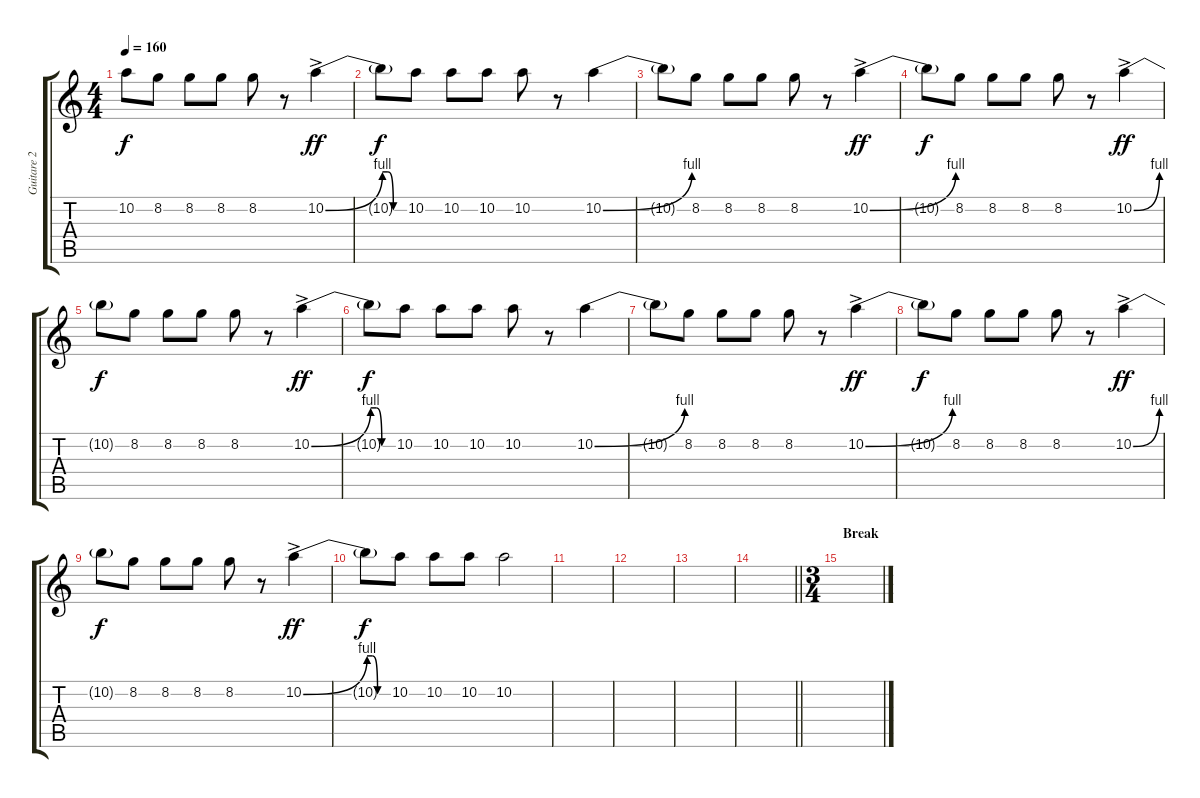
\track ("Guitare 2" "Guitare 2") {instrument distortionguitar}
\staff {score tabs}
\tuning (E4 B3 G3 D3 A2 E2) {hide}
\ts (4 4)
\tempo 160
\clef g2
\ks c
10.2{t}.8{dy f} 8.2.8 8.2.8 8.2.8 8.2.8 r.8 10.2{be (bend 0 0 60 4) ac}.4{dy ff} |
10.2{be (custom 0 4 15 4 30 0 60 0) t}.8{dy f} 10.2.8 10.2.8 10.2.8 10.2.8 r.8 10.2{be (bend 0 0 60 4)}.4 |
10.2{t}.8 8.2.8 8.2.8 8.2.8 8.2.8 r.8 10.2{be (bend 0 0 60 4) ac}.4{dy ff} |
10.2{t}.8{dy f} 8.2.8 8.2.8 8.2.8 8.2.8 r.8 10.2{be (bend 0 0 60 4) ac}.4{dy ff} |
10.2{t}.8{dy f} 8.2.8 8.2.8 8.2.8 8.2.8 r.8 10.2{be (bend 0 0 60 4) ac}.4{dy ff} |
10.2{be (custom 0 4 15 4 30 0 60 0) t}.8{dy f} 10.2.8 10.2.8 10.2.8 10.2.8 r.8 10.2{be (bend 0 0 60 4)}.4 |
10.2{t}.8 8.2.8 8.2.8 8.2.8 8.2.8 r.8 10.2{be (bend 0 0 60 4) ac}.4{dy ff} |
10.2{t}.8{dy f} 8.2.8 8.2.8 8.2.8 8.2.8 r.8 10.2{be (bend 0 0 60 4) ac}.4{dy ff} |
10.2{t}.8{dy f} 8.2.8 8.2.8 8.2.8 8.2.8 r.8 10.2{be (bend 0 0 60 4) ac}.4{dy ff} |
10.2{be (custom 0 4 15 4 30 0 60 0) t}.8{dy f} 10.2.8 10.2.8 10.2.8 10.2.2 |
|
|
|
\barLineRight lightlight
|
\ts (3 4)
\section ("" "Break")
